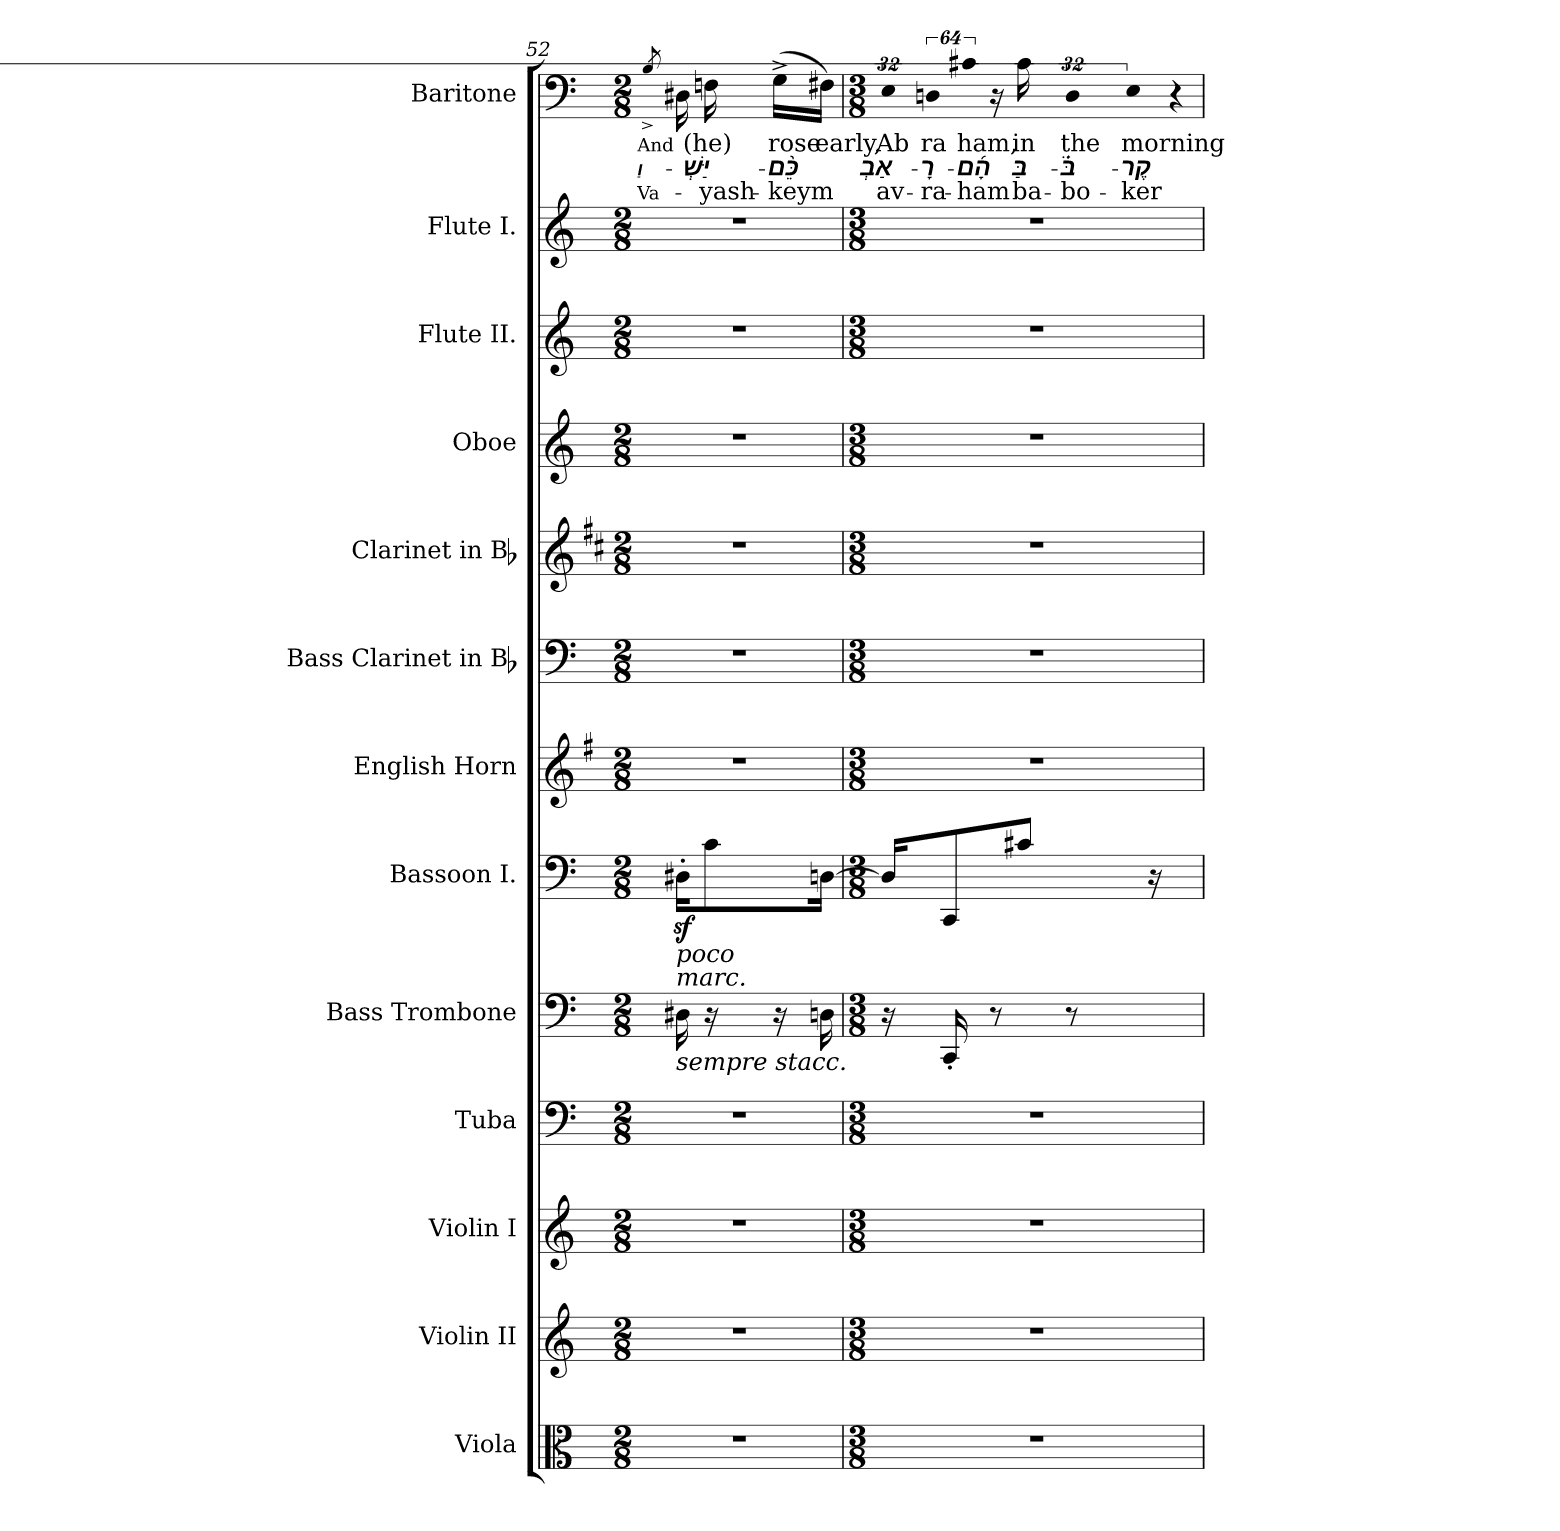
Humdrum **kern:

**kern	**kern	**kern	**kern	**kern	**kern	**kern	**kern	**kern	**kern	**kern	**kern	**kern	**text	**text	**text
*part13	*part12	*part11	*part10	*part9	*part8	*part7	*part6	*part5	*part4	*part3	*part2	*part1	*part1	*part1	*part1
*staff13	*staff12	*staff11	*staff10	*staff9	*staff8	*staff7	*staff6	*staff5	*staff4	*staff3	*staff2	*staff1	*staff1	*staff1	*staff1
*I"Viola	*I"Violin II	*I"Violin I	*I"Tuba	*I"Bass Trombone	*I"Bassoon I.	*I"English Horn	*I"Bass Clarinet in Bb	*I"Clarinet in Bb	*I"Oboe	*I"Flute II.	*I"Flute I.	*I"Baritone	*	*	*
*I'Vla.	*I'Vln. II	*I'Vln. I	*I'Tba.	*I'B. Tbn.	*I'Bsn.	*	*I'B. Cl.	*I'Cl.	*I'Ob.	*I'Fl.	*I'Fl.	*I'Bar.	*	*	*
!!LO:PB:g=z
*clefC3	*clefG2	*clefG2	*clefF4	*clefF4	*clefF4	*clefG2	*clefF4	*clefG2	*clefG2	*clefG2	*clefG2	*clefF4	*	*	*
*	*	*	*	*	*	*ITrd4c7	*ITrd8c14	*ITrd1c2	*	*	*	*	*	*	*
*k[]	*k[]	*k[]	*k[]	*k[]	*k[]	*k[]	*k[]	*k[]	*k[]	*k[]	*k[]	*k[]	*	*	*
*C:	*C:	*C:	*C:	*C:	*C:	*C:	*C:	*C:	*C:	*C:	*C:	*C:	*	*	*
*M2/8	*M2/8	*M2/8	*M2/8	*M2/8	*M2/8	*M2/8	*M2/8	*M2/8	*M2/8	*M2/8	*M2/8	*M2/8	*	*	*
=52	=52	=52	=52	=52	=52	=52	=52	=52	=52	=52	=52	=52	=52	=52	=52
!	!	!	!	!	!	!	!	!	!	!	!	!	!LO:LY:a:color=#000000	!LO:LY:b:color=#000000	!LO:LY:b:color=#000000
.	.	.	.	.	.	.	.	.	.	.	.	8qB^i/	And	וַ-	Va-
!	!	!	!	!	!LO:TX:b:i:t=poco	!	!	!	!	!	!	!	!	!	!
!	!	!	!	!LO:TX:b:i:t=sempre stacc.	!	!	!	!	!	!	!	!	!	!	!
!	!	!	!	!LO:TX:i:t=marc.	!	!	!	!	!	!	!	!	!	!	!
!LO:N:vis=1	!LO:N:vis=1	!LO:N:vis=1	!LO:N:vis=1	!	!	!LO:N:vis=1	!LO:N:vis=1	!LO:N:vis=1	!LO:N:vis=1	!LO:N:vis=1	!LO:N:vis=1	!	!	!	!
4r	4r	4r	4r	16D#Xi\	16D#Xz'i\KL	4r	4r	4r	4r	4r	4r	16D#Xi\	.	.	.
!	!	!	!	!	!	!	!	!	!	!	!	!	!LO:LY:a:color=#000000	!LO:LY:b:color=#000000	!LO:LY:b:color=#000000
.	.	.	.	16r	8ci\	.	.	.	.	.	.	16Fni\	(he)	-יַּשְׁ-	-yash-
!	!	!	!	!	!	!	!	!	!	!	!	!	!LO:LY:a:color=#000000	!LO:LY:b:color=#000000	!LO:LY:b:color=#000000
.	.	.	.	16r	.	.	.	.	.	.	.	(16G^i\LL	rose	-כֵּ֨ם	-keym
!	!	!	!	!	!	!	!	!	!	!	!	!	!LO:LY:a:color=#000000	!	!
.	.	.	.	16Dni\	[>16Dni\Jk	.	.	.	.	.	.	16F#Xi\JJ)	early,	.	.
=53	=53	=53	=53	=53	=53	=53	=53	=53	=53	=53	=53	=53	=53	=53	=53
*M3/8	*M3/8	*M3/8	*M3/8	*M3/8	*M3/8	*M3/8	*M3/8	*M3/8	*M3/8	*M3/8	*M3/8	*M3/8	*	*	*
!LO:N:vis=1	!LO:N:vis=1	!LO:N:vis=1	!LO:N:vis=1	!	!	!LO:N:vis=1	!LO:N:vis=1	!LO:N:vis=1	!LO:N:vis=1	!LO:N:vis=1	!LO:N:vis=1	!LO:N:vis=16	!	!	!
!	!	!	!	!	!	!	!	!	!	!	!	!	!LO:LY:a:color=#000000	!LO:LY:b:color=#000000	!LO:LY:b:color=#000000
4.r	4.r	4.r	4.r	16r	16Di/KL]	4.r	4.r	4.r	4.r	4.r	4.r	512%21Ei\	Ab	אַבְ-	av-
!	!	!	!	!	!	!	!	!	!	!	!	!LO:N:vis=16	!	!	!
!	!	!	!	!	!	!	!	!	!	!	!	!	!LO:LY:a:color=#000000	!LO:LY:b:color=#000000	!LO:LY:b:color=#000000
.	.	.	.	.	.	.	.	.	.	.	.	1024%43Dni\	ra	-רָ-	-ra-
.	.	.	.	16CC'i/	8CCi/	.	.	.	.	.	.	.	.	.	.
!	!	!	!	!	!	!	!	!	!	!	!	!LO:N:vis=16	!	!	!
!	!	!	!	!	!	!	!	!	!	!	!	!	!LO:LY:a:color=#000000	!LO:LY:b:color=#000000	!LO:LY:b:color=#000000
.	.	.	.	.	.	.	.	.	.	.	.	1024%43c#Xi\	ham,	-הָ֜ם	-ham
.	.	.	.	8r	.	.	.	.	.	.	.	16r	.	.	.
!	!	!	!	!	!	!	!	!	!	!	!	!	!LO:LY:a:color=#000000	!LO:LY:b:color=#000000	!LO:LY:b:color=#000000
.	.	.	.	.	8c#Xi/J	.	.	.	.	.	.	16c#i\	in	בַּ-	ba-
!	!	!	!	!	!	!	!	!	!	!	!	!LO:N:vis=16	!	!	!
!	!	!	!	!	!	!	!	!	!	!	!	!	!LO:LY:a:color=#000000	!LO:LY:b:color=#000000	!LO:LY:b:color=#000000
.	.	.	.	8r	.	.	.	.	.	.	.	512%21Di\	the	-בֹּ֗-	-bo-
!	!	!	!	!	!	!	!	!	!	!	!	!LO:N:vis=16	!	!	!
!	!	!	!	!	!	!	!	!	!	!	!	!	!LO:LY:a:color=#000000	!LO:LY:b:color=#000000	!LO:LY:b:color=#000000
.	.	.	.	.	.	.	.	.	.	.	.	1024%43Ei\	morning	-קֶר	-ker
.	.	.	.	.	16r	.	.	.	.	.	.	.	.	.	.
!	!	!	!	!	!	!	!	!	!	!	!	!LO:N:vis=16	!	!	!
.	.	.	.	.	.	.	.	.	.	.	.	1024%43r	.	.	.
=	=	=	=	=	=	=	=	=	=	=	=	=	=	=	=
*-	*-	*-	*-	*-	*-	*-	*-	*-	*-	*-	*-	*-	*-	*-	*-
